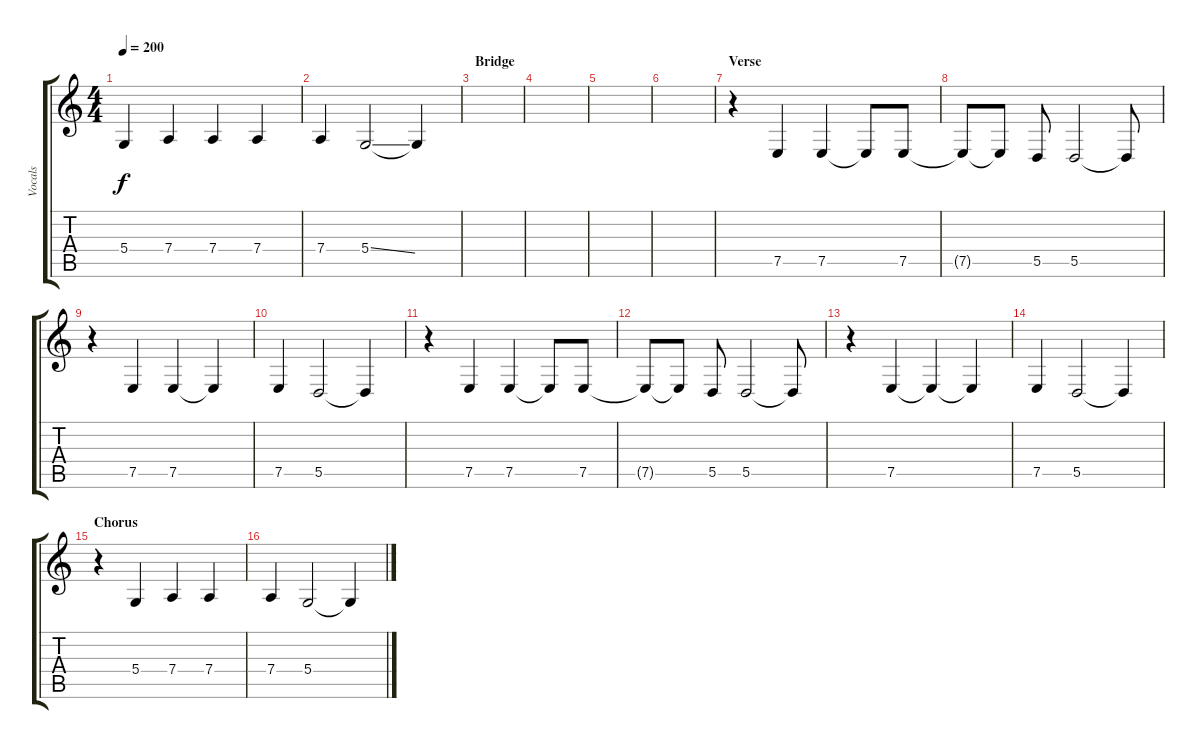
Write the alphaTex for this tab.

\track ("Vocals" "Vocals") {instrument altosax}
\staff {score tabs}
\tuning (E4 B3 G3 D3 A2 E2) {hide}
\ts (4 4)
\tempo 200
\clef g2
\ks c
5.4{t}.4{dy f} 7.4.4 7.4.4 7.4.4 |
7.4.4 5.4{ss}.2 5.4{t}.4 |
\section ("" "Bridge")
|
|
|
|
\section ("" "Verse")
r.4 7.5.4 7.5.4 7.5{t}.8 7.5.8 |
7.5{t}.8 7.5{t}.8 5.5.8 5.5.2 5.5{t}.8 |
r.4 7.5.4 7.5.4 7.5{t}.4 |
7.5.4 5.5.2 5.5{t}.4 |
r.4 7.5.4 7.5.4 7.5{t}.8 7.5.8 |
7.5{t}.8 7.5{t}.8 5.5.8 5.5.2 5.5{t}.8 |
r.4 7.5.4 7.5{t}.4 7.5{t}.4 |
7.5.4 5.5.2 5.5{t}.4 |
\section ("" "Chorus")
r.4 5.4.4 7.4.4 7.4.4 |
7.4.4 5.4.2 5.4{t}.4
